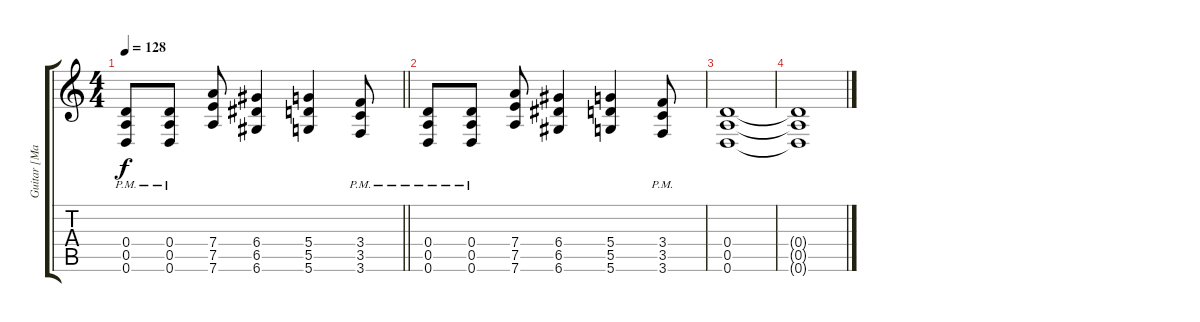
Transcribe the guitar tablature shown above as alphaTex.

\track ("Guitar [Mark Morton]" "Guitar [Ma") {instrument overdrivenguitar}
\staff {score tabs}
\tuning (E4 B3 G3 D3 A2 D2) {hide}
\ts (4 4)
\tempo 128
\clef g2
\barLineRight lightlight
\ks c
(0.4{pm} 0.5{pm} 0.6{pm}).8{dy f} (0.4{pm} 0.5{pm} 0.6{pm}).8 (7.4 7.5 7.6).8 (6.4 6.5 6.6).4 (5.4 5.5 5.6).4 (3.4{pm} 3.5{pm} 3.6{pm}).8 |
(0.4{pm} 0.5{pm} 0.6{pm}).8 (0.4{pm} 0.5{pm} 0.6{pm}).8 (7.4 7.5 7.6).8 (6.4 6.5 6.6).4 (5.4 5.5 5.6).4 (3.4{pm} 3.5{pm} 3.6{pm}).8 |
(0.4 0.5 0.6).1 |
(0.4{t} 0.5{t} 0.6{t}).1
